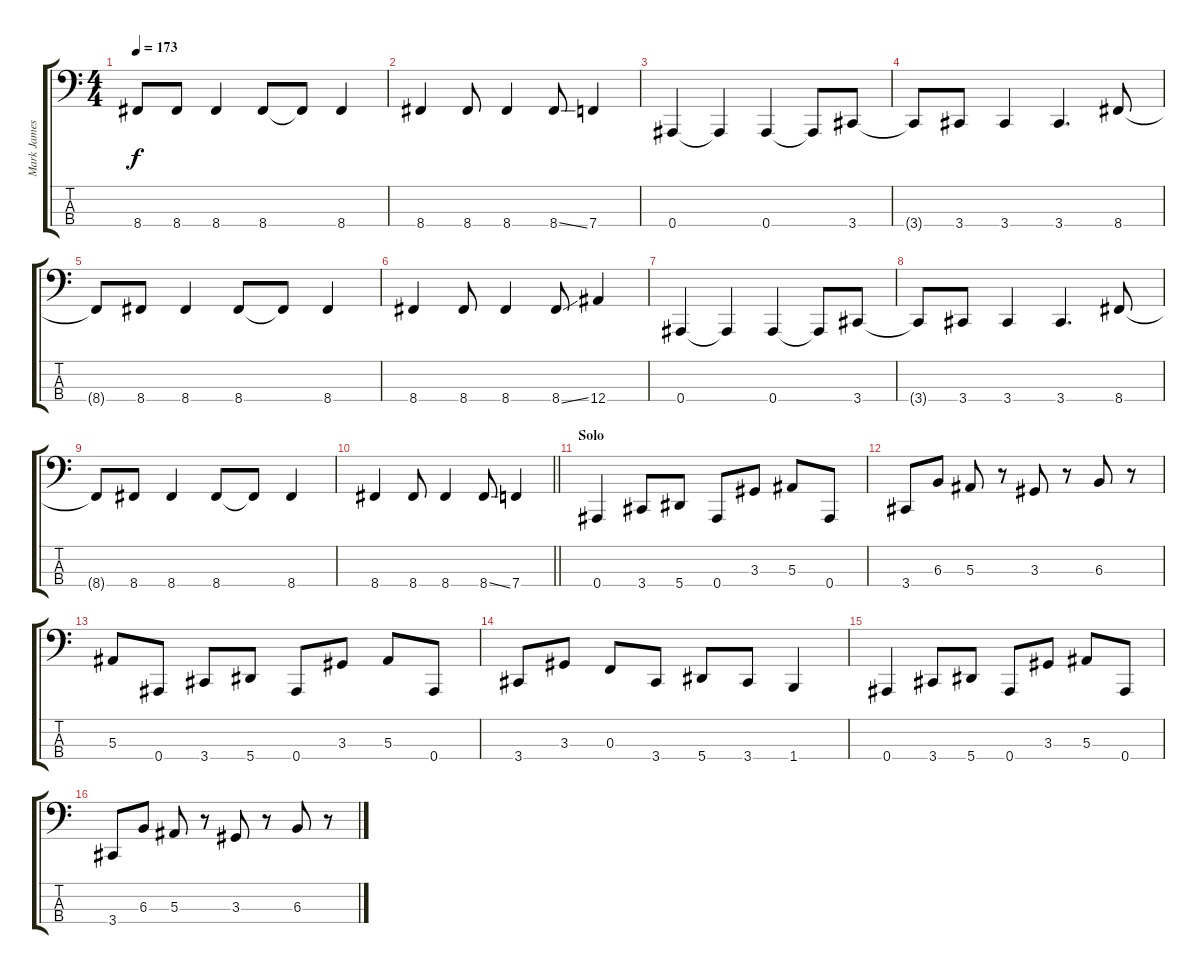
\track ("Mark James" "Mark James") {instrument electricbassfinger}
\staff {score tabs}
\tuning (Eb2 Bb1 F1 Bb0) {hide}
\ts (4 4)
\tempo 173
\clef f4
\ks c
8.4{t}.8{dy f} 8.4.8 8.4.4 8.4.8 8.4{t}.8 8.4.4 |
8.4.4 8.4.8 8.4.4 8.4{ss}.8 7.4.4 |
0.4.4 0.4{t}.4 0.4.4 0.4{t}.8 3.4.8 |
3.4{t}.8 3.4.8 3.4.4 3.4.4{d} 8.4.8 |
8.4{t}.8 8.4.8 8.4.4 8.4.8 8.4{t}.8 8.4.4 |
8.4.4 8.4.8 8.4.4 8.4{ss}.8 12.4.4 |
0.4.4 0.4{t}.4 0.4.4 0.4{t}.8 3.4.8 |
3.4{t}.8 3.4.8 3.4.4 3.4.4{d} 8.4.8 |
8.4{t}.8 8.4.8 8.4.4 8.4.8 8.4{t}.8 8.4.4 |
\barLineRight lightlight
8.4.4 8.4.8 8.4.4 8.4{ss}.8 7.4.4 |
\section ("" "Solo")
0.4.4 3.4.8 5.4.8 0.4.8 3.3.8 5.3.8 0.4.8 |
3.4.8 6.3.8 5.3.8 r.8 3.3.8 r.8 6.3.8 r.8 |
5.3.8 0.4.8 3.4.8 5.4.8 0.4.8 3.3.8 5.3.8 0.4.8 |
3.4.8 3.3.8 0.3.8 3.4.8 5.4.8 3.4.8 1.4.4 |
0.4.4 3.4.8 5.4.8 0.4.8 3.3.8 5.3.8 0.4.8 |
3.4.8 6.3.8 5.3.8 r.8 3.3.8 r.8 6.3.8 r.8
